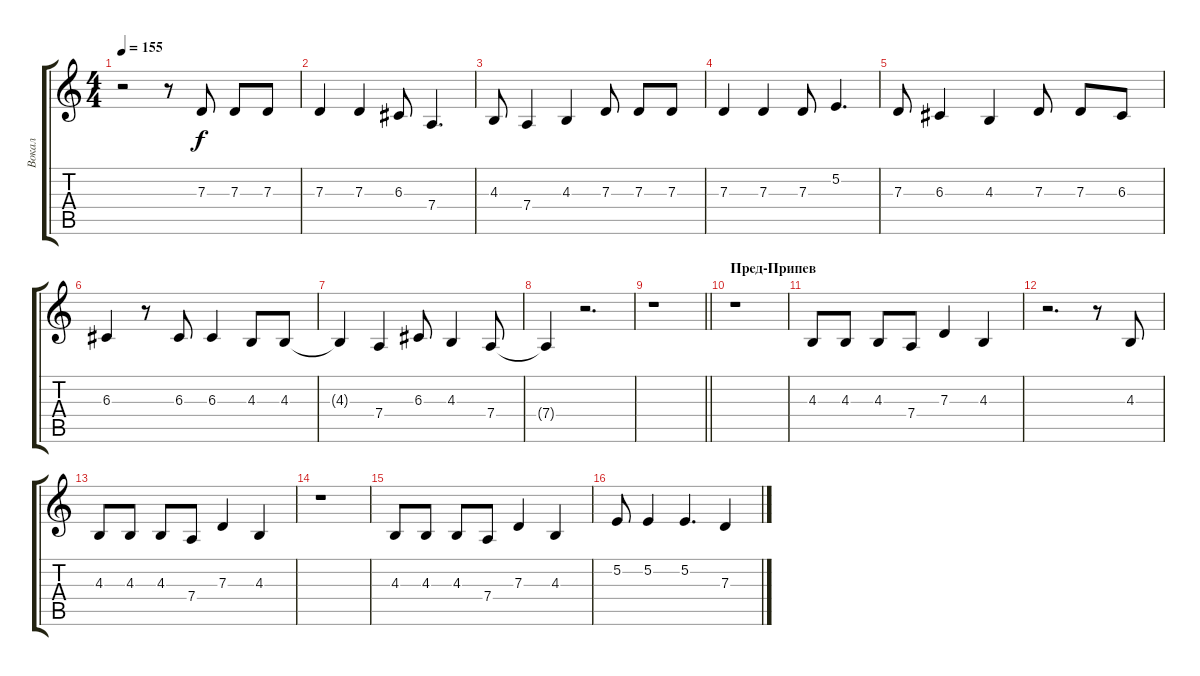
\track ("Вокал" "Вокал") {instrument tenorsax}
\staff {score tabs}
\tuning (E4 B3 G3 D3 A2 E2) {hide}
\ts (4 4)
\tempo 155
\clef g2
\ks c
r.2{dy f} r.8 7.3.8 7.3.8 7.3.8 |
7.3.4 7.3.4 6.3.8 7.4.4{d} |
4.3.8 7.4.4 4.3.4 7.3.8 7.3.8 7.3.8 |
7.3.4 7.3.4 7.3.8 5.2.4{d} |
7.3.8 6.3.4 4.3.4 7.3.8 7.3.8 6.3.8 |
6.3.4 r.8 6.3.8 6.3.4 4.3.8 4.3.8 |
4.3{t}.4 7.4.4 6.3.8 4.3.4 7.4.8 |
7.4{t}.4 r.2{d} |
\barLineRight lightlight
r.1 |
\section ("" "Пред-Припев")
r.1 |
4.3.8 4.3.8 4.3.8 7.4.8 7.3.4 4.3.4 |
r.2{d} r.8 4.3.8 |
4.3.8 4.3.8 4.3.8 7.4.8 7.3.4 4.3.4 |
r.1 |
4.3.8 4.3.8 4.3.8 7.4.8 7.3.4 4.3.4 |
5.2.8 5.2.4 5.2.4{d} 7.3.4
